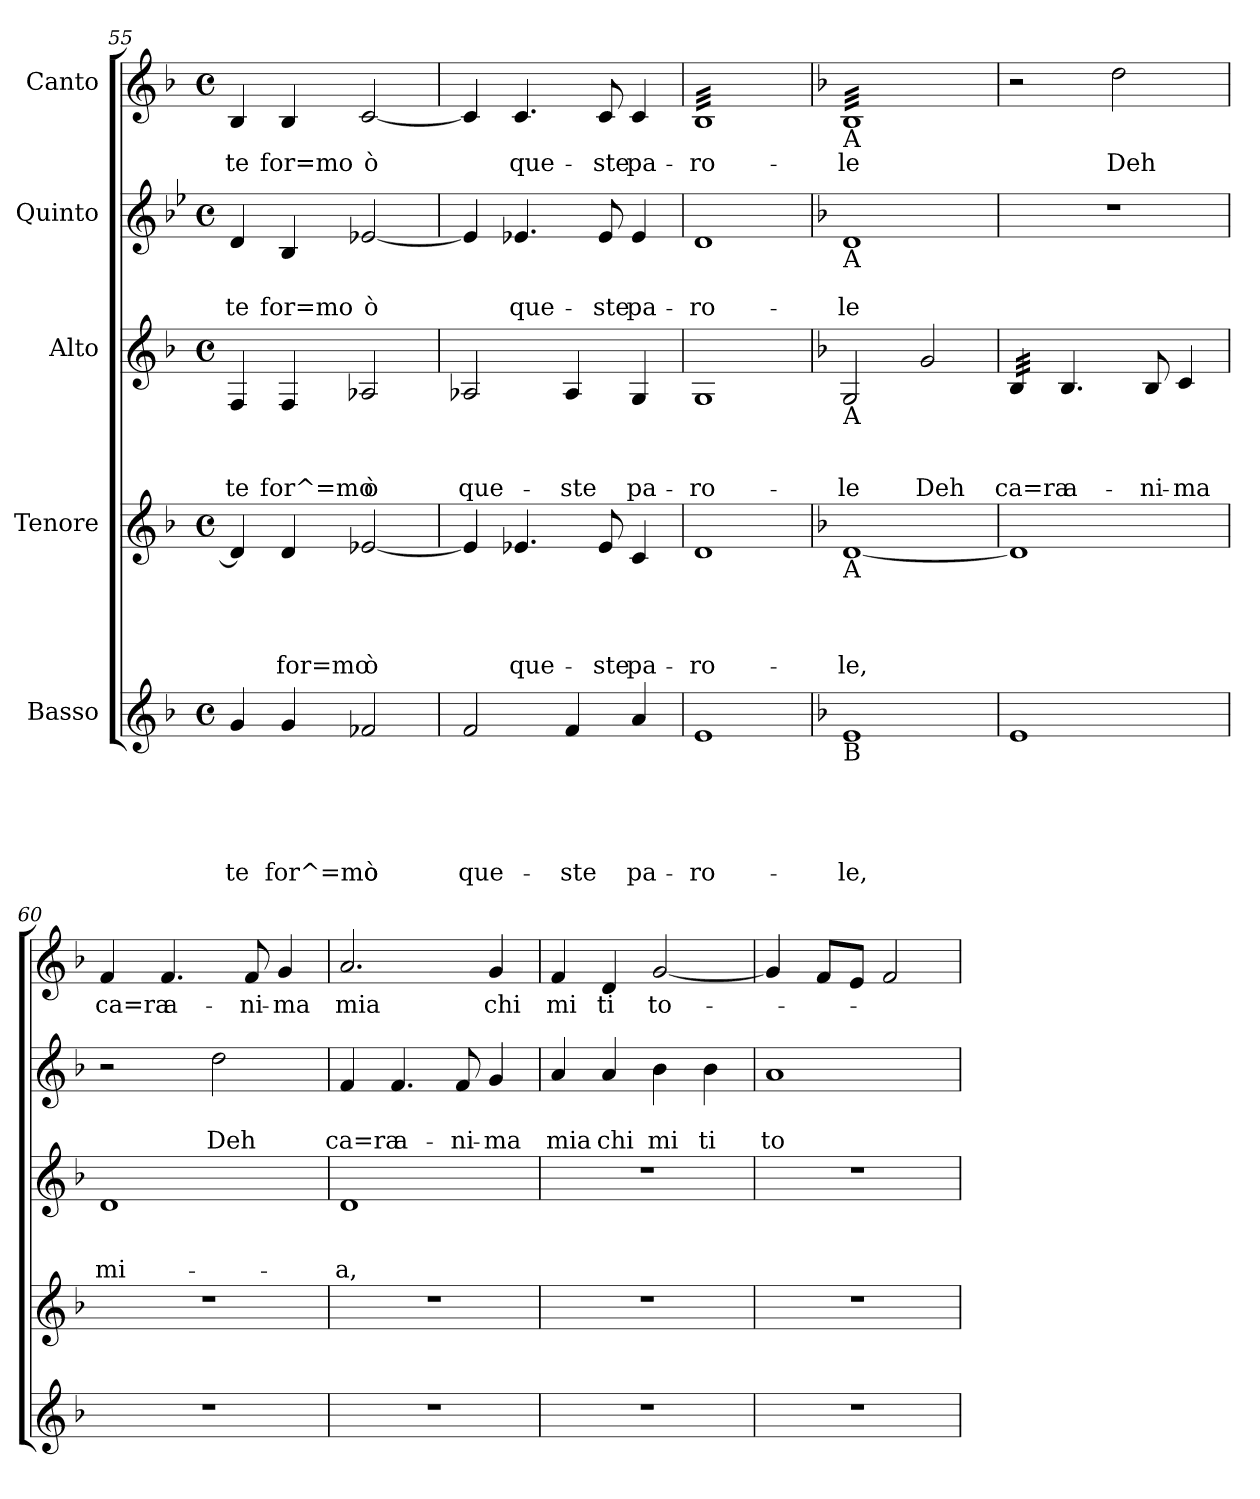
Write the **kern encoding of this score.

**kern	**text	**text	**text	**text	**text	**kern	**text	**text	**text	**text	**kern	**text	**text	**text	**kern	**text	**text	**kern	**text
*part5	*part5	*part5	*part5	*part5	*part5	*part4	*part4	*part4	*part4	*part4	*part3	*part3	*part3	*part3	*part2	*part2	*part2	*part1	*part1
*staff5	*staff5	*staff5	*staff5	*staff5	*staff5	*staff4	*staff4	*staff4	*staff4	*staff4	*staff3	*staff3	*staff3	*staff3	*staff2	*staff2	*staff2	*staff1	*staff1
*I"Basso	*	*	*	*	*	*I"Tenore	*	*	*	*	*I"Alto	*	*	*	*I"Quinto	*	*	*I"Canto	*
*clefG2	*	*	*	*	*	*clefG2	*	*	*	*	*clefG2	*	*	*	*clefG2	*	*	*clefG2	*
*k[b-]	*	*	*	*	*	*k[b-]	*	*	*	*	*k[b-]	*	*	*	*k[b-e-]	*	*	*k[b-]	*
*F:	*	*	*	*	*	*F:	*	*	*	*	*F:	*	*	*	*B-:	*	*	*F:	*
*M4/4	*	*	*	*	*	*M4/4	*	*	*	*	*M4/4	*	*	*	*M4/4	*	*	*M4/4	*
*met(c)	*	*	*	*	*	*met(c)	*	*	*	*	*met(c)	*	*	*	*met(c)	*	*	*met(c)	*
=55	=55	=55	=55	=55	=55	=55	=55	=55	=55	=55	=55	=55	=55	=55	=55	=55	=55	=55	=55
!	!	!	!	!	!LO:LY:b	!	!	!	!	!	!	!	!	!LO:LY:b	!	!	!LO:LY:b	!	!LO:LY:b
4g/	.	.	.	.	-te	4d/]	.	.	.	.	4F/	.	.	-te	4d/	.	-te	4B-/	-te
!	!	!	!	!	!LO:LY:b	!	!	!	!	!LO:LY:b	!	!	!	!LO:LY:b	!	!	!LO:LY:b	!	!LO:LY:b
4g/	.	.	.	.	for^=mo	4d/	.	.	.	for=mo	4F/	.	.	for^=mo	4B-/	.	for=mo	4B-/	for=mo
!	!	!	!	!	!LO:LY:b	!	!	!	!	!LO:LY:b	!	!	!	!LO:LY:b	!	!	!LO:LY:b	!	!LO:LY:b
2f-X/	.	.	.	.	ò	[<2e-X/	.	.	.	ò	2A-X/	.	.	ò	[<2e-X/	.	ò	[<2c/	ò
=56	=56	=56	=56	=56	=56	=56	=56	=56	=56	=56	=56	=56	=56	=56	=56	=56	=56	=56	=56
!	!	!	!	!	!LO:LY:b	!	!	!	!	!	!	!	!	!LO:LY:b	!	!	!	!	!
2f/	.	.	.	.	que-	4e-/]	.	.	.	.	2A-X/	.	.	que-	4e-/]	.	.	4c/]	.
!	!	!	!	!	!	!	!	!	!	!LO:LY:b	!	!	!	!	!	!	!LO:LY:b	!	!LO:LY:b
.	.	.	.	.	.	4.e-X/	.	.	.	que-	.	.	.	.	4.e-X/	.	que-	4.c/	que-
!	!	!	!	!	!LO:LY:b	!	!	!	!	!	!	!	!	!LO:LY:b	!	!	!	!	!
4f/	.	.	.	.	-ste	.	.	.	.	.	4A-/	.	.	-ste	.	.	.	.	.
!	!	!	!	!	!	!	!	!	!	!LO:LY:b	!	!	!	!	!	!	!LO:LY:b	!	!LO:LY:b
.	.	.	.	.	.	8e-/	.	.	.	-ste	.	.	.	.	8e-/	.	-ste	8c/	-ste
!	!	!	!	!	!LO:LY:b	!	!	!	!	!LO:LY:b	!	!	!	!LO:LY:b	!	!	!LO:LY:b	!	!LO:LY:b
4a/	.	.	.	.	pa-	4c/	.	.	.	pa-	4G/	.	.	pa-	4e-/	.	pa-	4c/	pa-
=57	=57	=57	=57	=57	=57	=57	=57	=57	=57	=57	=57	=57	=57	=57	=57	=57	=57	=57	=57
!	!	!	!	!	!LO:LY:b	!	!	!	!	!LO:LY:b	!	!	!	!LO:LY:b	!	!	!LO:LY:b	!	!LO:LY:b
*	*	*	*	*	*	*	*	*	*	*	*	*	*	*	*	*	*	*tremolo	*
1e	.	.	.	.	-ro-	1d	.	.	.	-ro-	1G	.	.	-ro-	1d	.	-ro-	32B-LLL	-ro-
.	.	.	.	.	.	.	.	.	.	.	.	.	.	.	.	.	.	32B-	.
.	.	.	.	.	.	.	.	.	.	.	.	.	.	.	.	.	.	32B-	.
.	.	.	.	.	.	.	.	.	.	.	.	.	.	.	.	.	.	32B-	.
.	.	.	.	.	.	.	.	.	.	.	.	.	.	.	.	.	.	32B-	.
.	.	.	.	.	.	.	.	.	.	.	.	.	.	.	.	.	.	32B-	.
.	.	.	.	.	.	.	.	.	.	.	.	.	.	.	.	.	.	32B-	.
.	.	.	.	.	.	.	.	.	.	.	.	.	.	.	.	.	.	32B-	.
.	.	.	.	.	.	.	.	.	.	.	.	.	.	.	.	.	.	32B-	.
.	.	.	.	.	.	.	.	.	.	.	.	.	.	.	.	.	.	32B-	.
.	.	.	.	.	.	.	.	.	.	.	.	.	.	.	.	.	.	32B-	.
.	.	.	.	.	.	.	.	.	.	.	.	.	.	.	.	.	.	32B-	.
.	.	.	.	.	.	.	.	.	.	.	.	.	.	.	.	.	.	32B-	.
.	.	.	.	.	.	.	.	.	.	.	.	.	.	.	.	.	.	32B-	.
.	.	.	.	.	.	.	.	.	.	.	.	.	.	.	.	.	.	32B-	.
.	.	.	.	.	.	.	.	.	.	.	.	.	.	.	.	.	.	32B-	.
.	.	.	.	.	.	.	.	.	.	.	.	.	.	.	.	.	.	32B-	.
.	.	.	.	.	.	.	.	.	.	.	.	.	.	.	.	.	.	32B-	.
.	.	.	.	.	.	.	.	.	.	.	.	.	.	.	.	.	.	32B-	.
.	.	.	.	.	.	.	.	.	.	.	.	.	.	.	.	.	.	32B-	.
.	.	.	.	.	.	.	.	.	.	.	.	.	.	.	.	.	.	32B-	.
.	.	.	.	.	.	.	.	.	.	.	.	.	.	.	.	.	.	32B-	.
.	.	.	.	.	.	.	.	.	.	.	.	.	.	.	.	.	.	32B-	.
.	.	.	.	.	.	.	.	.	.	.	.	.	.	.	.	.	.	32B-	.
.	.	.	.	.	.	.	.	.	.	.	.	.	.	.	.	.	.	32B-	.
.	.	.	.	.	.	.	.	.	.	.	.	.	.	.	.	.	.	32B-	.
.	.	.	.	.	.	.	.	.	.	.	.	.	.	.	.	.	.	32B-	.
.	.	.	.	.	.	.	.	.	.	.	.	.	.	.	.	.	.	32B-	.
.	.	.	.	.	.	.	.	.	.	.	.	.	.	.	.	.	.	32B-	.
.	.	.	.	.	.	.	.	.	.	.	.	.	.	.	.	.	.	32B-	.
.	.	.	.	.	.	.	.	.	.	.	.	.	.	.	.	.	.	32B-	.
.	.	.	.	.	.	.	.	.	.	.	.	.	.	.	.	.	.	32B-JJJ	.
!!LO:LB:g=z
=58	=58	=58	=58	=58	=58	=58	=58	=58	=58	=58	=58	=58	=58	=58	=58	=58	=58	=58	=58
*	*	*	*	*	*	*	*	*	*	*	*	*	*	*	*k[b-]	*	*	*	*
*	*	*	*	*	*	*	*	*	*	*	*	*	*	*	*F:	*	*	*	*
!	!	!	!	!	!	!	!	!	!	!	!	!	!	!	!	!	!	!LO:TX:b:t=A	!
!	!	!	!	!	!	!	!	!	!	!	!	!	!	!	!LO:TX:b:t=A	!	!	!	!
!	!	!	!	!	!	!	!	!	!	!	!LO:TX:b:t=A	!	!	!	!	!	!	!	!
!	!	!	!	!	!	!LO:TX:b:t=A	!	!	!	!	!	!	!	!	!	!	!	!	!
!LO:TX:b:t=B	!	!	!	!	!	!	!	!	!	!	!	!	!	!	!	!	!	!	!
!	!	!	!	!	!LO:LY:b	!	!	!	!	!LO:LY:b	!	!	!	!LO:LY:b	!	!	!LO:LY:b	!	!LO:LY:b
1e	.	.	.	.	-le,	[<1d	.	.	.	-le,	2G/	.	.	-le	1d	.	-le	32B-LLL	-le
.	.	.	.	.	.	.	.	.	.	.	.	.	.	.	.	.	.	32B-	.
.	.	.	.	.	.	.	.	.	.	.	.	.	.	.	.	.	.	32B-	.
.	.	.	.	.	.	.	.	.	.	.	.	.	.	.	.	.	.	32B-	.
.	.	.	.	.	.	.	.	.	.	.	.	.	.	.	.	.	.	32B-	.
.	.	.	.	.	.	.	.	.	.	.	.	.	.	.	.	.	.	32B-	.
.	.	.	.	.	.	.	.	.	.	.	.	.	.	.	.	.	.	32B-	.
.	.	.	.	.	.	.	.	.	.	.	.	.	.	.	.	.	.	32B-	.
.	.	.	.	.	.	.	.	.	.	.	.	.	.	.	.	.	.	32B-	.
.	.	.	.	.	.	.	.	.	.	.	.	.	.	.	.	.	.	32B-	.
.	.	.	.	.	.	.	.	.	.	.	.	.	.	.	.	.	.	32B-	.
.	.	.	.	.	.	.	.	.	.	.	.	.	.	.	.	.	.	32B-	.
.	.	.	.	.	.	.	.	.	.	.	.	.	.	.	.	.	.	32B-	.
.	.	.	.	.	.	.	.	.	.	.	.	.	.	.	.	.	.	32B-	.
.	.	.	.	.	.	.	.	.	.	.	.	.	.	.	.	.	.	32B-	.
.	.	.	.	.	.	.	.	.	.	.	.	.	.	.	.	.	.	32B-	.
!	!	!	!	!	!	!	!	!	!	!	!	!	!	!LO:LY:b	!	!	!	!	!
.	.	.	.	.	.	.	.	.	.	.	2g/	.	.	Deh	.	.	.	32B-	.
.	.	.	.	.	.	.	.	.	.	.	.	.	.	.	.	.	.	32B-	.
.	.	.	.	.	.	.	.	.	.	.	.	.	.	.	.	.	.	32B-	.
.	.	.	.	.	.	.	.	.	.	.	.	.	.	.	.	.	.	32B-	.
.	.	.	.	.	.	.	.	.	.	.	.	.	.	.	.	.	.	32B-	.
.	.	.	.	.	.	.	.	.	.	.	.	.	.	.	.	.	.	32B-	.
.	.	.	.	.	.	.	.	.	.	.	.	.	.	.	.	.	.	32B-	.
.	.	.	.	.	.	.	.	.	.	.	.	.	.	.	.	.	.	32B-	.
.	.	.	.	.	.	.	.	.	.	.	.	.	.	.	.	.	.	32B-	.
.	.	.	.	.	.	.	.	.	.	.	.	.	.	.	.	.	.	32B-	.
.	.	.	.	.	.	.	.	.	.	.	.	.	.	.	.	.	.	32B-	.
.	.	.	.	.	.	.	.	.	.	.	.	.	.	.	.	.	.	32B-	.
.	.	.	.	.	.	.	.	.	.	.	.	.	.	.	.	.	.	32B-	.
.	.	.	.	.	.	.	.	.	.	.	.	.	.	.	.	.	.	32B-	.
.	.	.	.	.	.	.	.	.	.	.	.	.	.	.	.	.	.	32B-	.
.	.	.	.	.	.	.	.	.	.	.	.	.	.	.	.	.	.	32B-JJJ	.
*	*	*	*	*	*	*	*	*	*	*	*	*	*	*	*	*	*	*Xtremolo	*
=59	=59	=59	=59	=59	=59	=59	=59	=59	=59	=59	=59	=59	=59	=59	=59	=59	=59	=59	=59
!	!	!	!	!	!	!	!	!	!	!	!	!	!	!LO:LY:b	!	!	!	!	!
*	*	*	*	*	*	*	*	*	*	*	*tremolo	*	*	*	*	*	*	*	*
1e	.	.	.	.	.	1d]	.	.	.	.	32B-/LLL	.	.	ca=ra	1r	.	.	2r	.
.	.	.	.	.	.	.	.	.	.	.	32B-/	.	.	.	.	.	.	.	.
.	.	.	.	.	.	.	.	.	.	.	32B-/	.	.	.	.	.	.	.	.
.	.	.	.	.	.	.	.	.	.	.	32B-/	.	.	.	.	.	.	.	.
.	.	.	.	.	.	.	.	.	.	.	32B-/	.	.	.	.	.	.	.	.
.	.	.	.	.	.	.	.	.	.	.	32B-/	.	.	.	.	.	.	.	.
.	.	.	.	.	.	.	.	.	.	.	32B-/	.	.	.	.	.	.	.	.
.	.	.	.	.	.	.	.	.	.	.	32B-/JJJ	.	.	.	.	.	.	.	.
*	*	*	*	*	*	*	*	*	*	*	*Xtremolo	*	*	*	*	*	*	*	*
!	!	!	!	!	!	!	!	!	!	!	!	!	!	!LO:LY:b	!	!	!	!	!
.	.	.	.	.	.	.	.	.	.	.	4.B-/	.	.	a-	.	.	.	.	.
!	!	!	!	!	!	!	!	!	!	!	!	!	!	!	!	!	!	!	!LO:LY:b
.	.	.	.	.	.	.	.	.	.	.	.	.	.	.	.	.	.	2dd\	Deh
!	!	!	!	!	!	!	!	!	!	!	!	!	!	!LO:LY:b	!	!	!	!	!
.	.	.	.	.	.	.	.	.	.	.	8B-/	.	.	-ni-	.	.	.	.	.
!	!	!	!	!	!	!	!	!	!	!	!	!	!	!LO:LY:b	!	!	!	!	!
.	.	.	.	.	.	.	.	.	.	.	4c/	.	.	-ma	.	.	.	.	.
=60	=60	=60	=60	=60	=60	=60	=60	=60	=60	=60	=60	=60	=60	=60	=60	=60	=60	=60	=60
!	!	!	!	!	!	!	!	!	!	!	!	!	!	!LO:LY:b	!	!	!	!	!LO:LY:b
1r	.	.	.	.	.	1r	.	.	.	.	1d	.	.	mi-	2r	.	.	4f/	ca=ra
!	!	!	!	!	!	!	!	!	!	!	!	!	!	!	!	!	!	!	!LO:LY:b
.	.	.	.	.	.	.	.	.	.	.	.	.	.	.	.	.	.	4.f/	a-
!	!	!	!	!	!	!	!	!	!	!	!	!	!	!	!	!	!LO:LY:b	!	!
.	.	.	.	.	.	.	.	.	.	.	.	.	.	.	2dd\	.	Deh	.	.
!	!	!	!	!	!	!	!	!	!	!	!	!	!	!	!	!	!	!	!LO:LY:b
.	.	.	.	.	.	.	.	.	.	.	.	.	.	.	.	.	.	8f/	-ni-
!	!	!	!	!	!	!	!	!	!	!	!	!	!	!	!	!	!	!	!LO:LY:b
.	.	.	.	.	.	.	.	.	.	.	.	.	.	.	.	.	.	4g/	-ma
=61	=61	=61	=61	=61	=61	=61	=61	=61	=61	=61	=61	=61	=61	=61	=61	=61	=61	=61	=61
!	!	!	!	!	!	!	!	!	!	!	!	!	!	!LO:LY:b	!	!	!LO:LY:b	!	!LO:LY:b
1r	.	.	.	.	.	1r	.	.	.	.	1d	.	.	-a,	4f/	.	ca=ra	2.a/	mia
!	!	!	!	!	!	!	!	!	!	!	!	!	!	!	!	!	!LO:LY:b	!	!
.	.	.	.	.	.	.	.	.	.	.	.	.	.	.	4.f/	.	a-	.	.
!	!	!	!	!	!	!	!	!	!	!	!	!	!	!	!	!	!LO:LY:b	!	!
.	.	.	.	.	.	.	.	.	.	.	.	.	.	.	8f/	.	-ni-	.	.
!	!	!	!	!	!	!	!	!	!	!	!	!	!	!	!	!	!LO:LY:b	!	!LO:LY:b
.	.	.	.	.	.	.	.	.	.	.	.	.	.	.	4g/	.	-ma	4g/	chi
=62	=62	=62	=62	=62	=62	=62	=62	=62	=62	=62	=62	=62	=62	=62	=62	=62	=62	=62	=62
!	!	!	!	!	!	!	!	!	!	!	!	!	!	!	!	!	!LO:LY:b	!	!LO:LY:b
1r	.	.	.	.	.	1r	.	.	.	.	1r	.	.	.	4a/	.	mia	4f/	mi
!	!	!	!	!	!	!	!	!	!	!	!	!	!	!	!	!	!LO:LY:b	!	!LO:LY:b
.	.	.	.	.	.	.	.	.	.	.	.	.	.	.	4a/	.	chi	4d/	ti
!	!	!	!	!	!	!	!	!	!	!	!	!	!	!	!	!	!LO:LY:b	!	!LO:LY:b
.	.	.	.	.	.	.	.	.	.	.	.	.	.	.	4b-\	.	mi	[<2g/	to-
!	!	!	!	!	!	!	!	!	!	!	!	!	!	!	!	!	!LO:LY:b	!	!
.	.	.	.	.	.	.	.	.	.	.	.	.	.	.	4b-\	.	ti	.	.
=63	=63	=63	=63	=63	=63	=63	=63	=63	=63	=63	=63	=63	=63	=63	=63	=63	=63	=63	=63
!	!	!	!	!	!	!	!	!	!	!	!	!	!	!	!	!	!LO:LY:b	!	!
1r	.	.	.	.	.	1r	.	.	.	.	1r	.	.	.	1a	.	to-	4g/]	.
.	.	.	.	.	.	.	.	.	.	.	.	.	.	.	.	.	.	8f/L	.
.	.	.	.	.	.	.	.	.	.	.	.	.	.	.	.	.	.	8e/J	.
.	.	.	.	.	.	.	.	.	.	.	.	.	.	.	.	.	.	2f/	.
=	=	=	=	=	=	=	=	=	=	=	=	=	=	=	=	=	=	=	=
*-	*-	*-	*-	*-	*-	*-	*-	*-	*-	*-	*-	*-	*-	*-	*-	*-	*-	*-	*-
